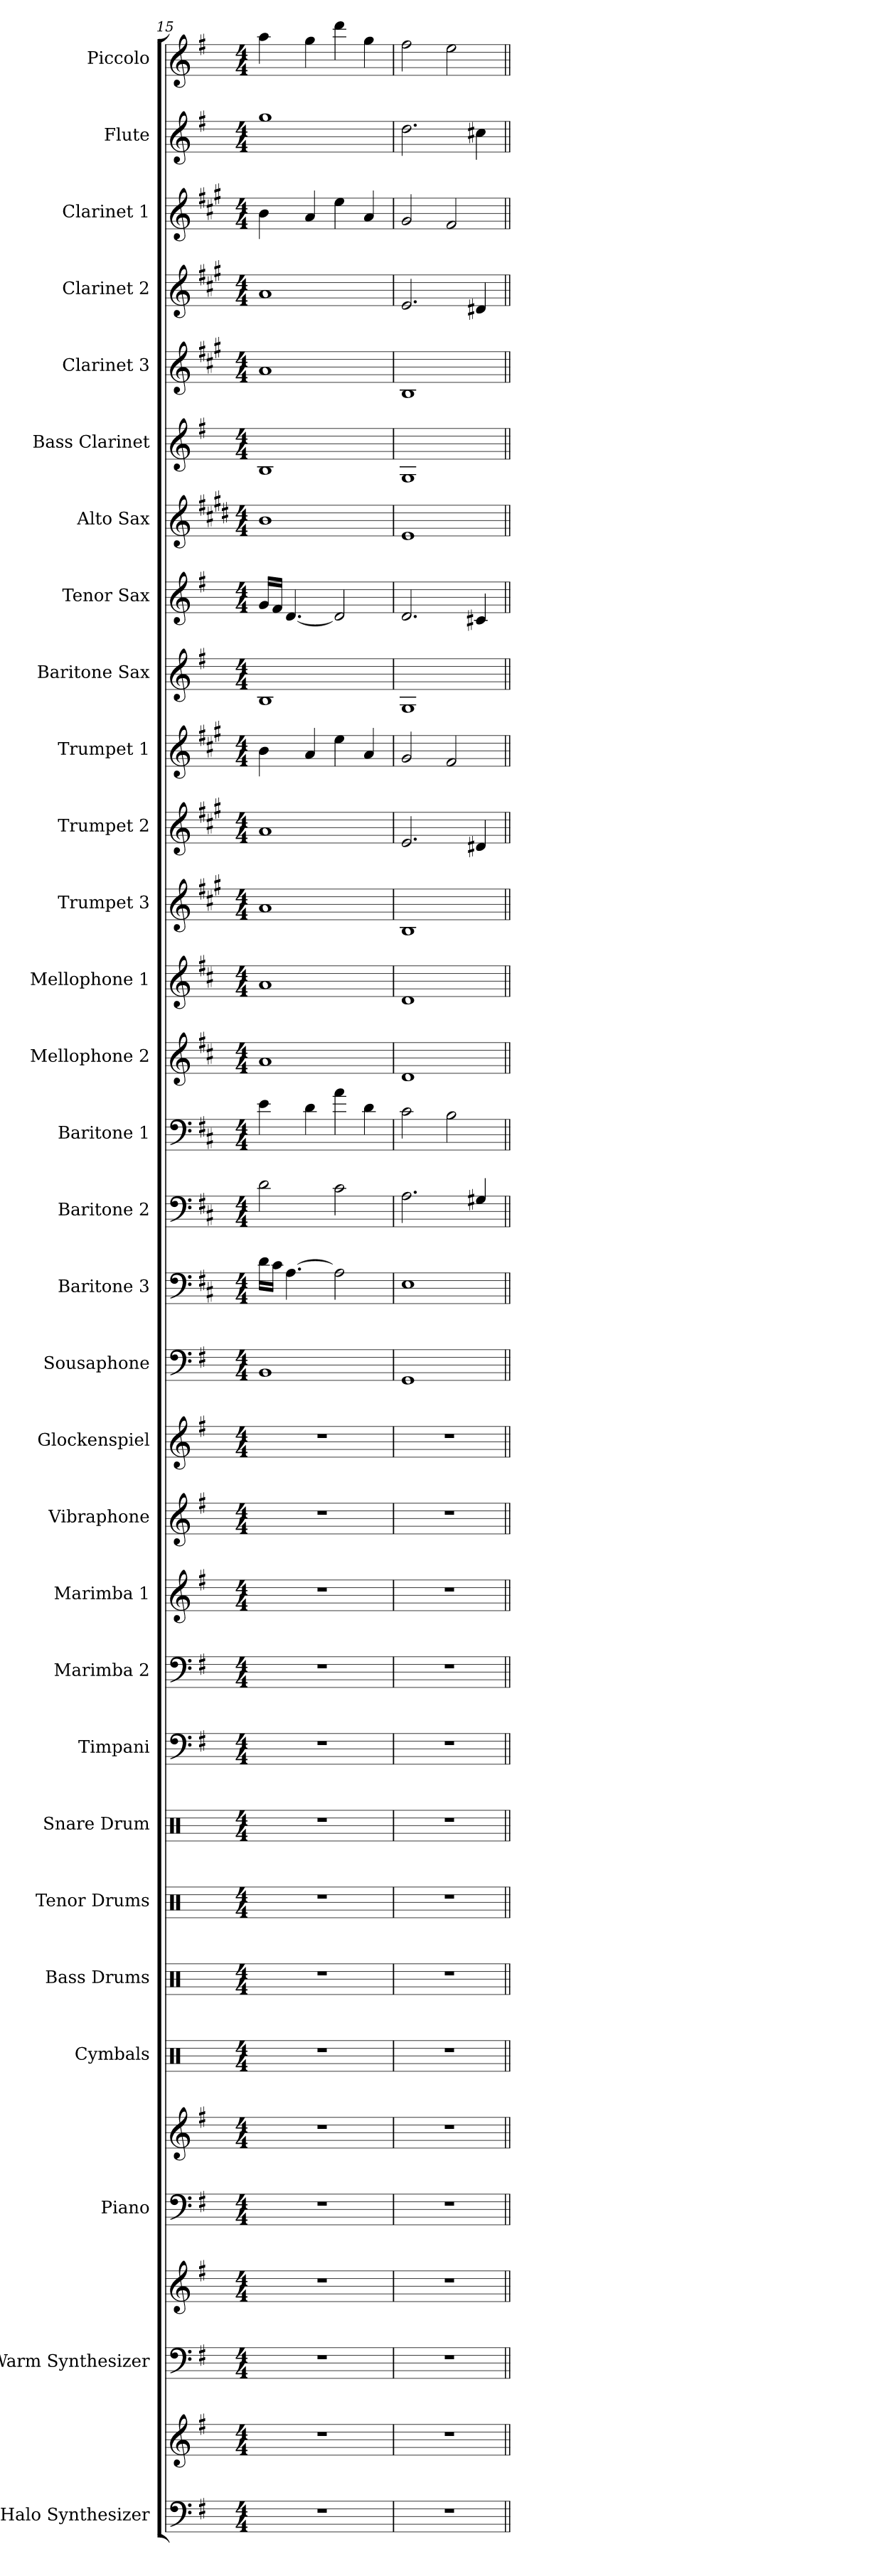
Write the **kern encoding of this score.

**kern	**kern	**kern	**kern	**kern	**kern	**kern	**kern	**kern	**kern	**kern	**kern	**kern	**kern	**kern	**kern	**kern	**kern	**kern	**kern	**kern	**kern	**kern	**kern	**kern	**kern	**kern	**kern	**kern	**kern	**kern	**kern	**kern
*part30	*part30	*part29	*part29	*part28	*part28	*part27	*part26	*part25	*part24	*part23	*part22	*part21	*part20	*part19	*part18	*part17	*part16	*part15	*part14	*part13	*part12	*part11	*part10	*part9	*part8	*part7	*part6	*part5	*part4	*part3	*part2	*part1
*staff33	*staff32	*staff31	*staff30	*staff29	*staff28	*staff27	*staff26	*staff25	*staff24	*staff23	*staff22	*staff21	*staff20	*staff19	*staff18	*staff17	*staff16	*staff15	*staff14	*staff13	*staff12	*staff11	*staff10	*staff9	*staff8	*staff7	*staff6	*staff5	*staff4	*staff3	*staff2	*staff1
*I"Halo Synthesizer	*	*I"Warm Synthesizer	*	*I"Piano	*	*I"Cymbals	*I"Bass Drums	*I"Tenor Drums	*I"Snare Drum	*I"Timpani	*I"Marimba 2	*I"Marimba 1	*I"Vibraphone	*I"Glockenspiel	*I"Sousaphone	*I"Baritone 3	*I"Baritone 2	*I"Baritone 1	*I"Mellophone 2	*I"Mellophone 1	*I"Trumpet 3	*I"Trumpet 2	*I"Trumpet 1	*I"Baritone Sax	*I"Tenor Sax	*I"Alto Sax	*I"Bass Clarinet	*I"Clarinet 3	*I"Clarinet 2	*I"Clarinet 1	*I"Flute	*I"Piccolo
*I'Synth. 2	*	*I'Synth. 1	*	*I'Pno.	*	*I'Cym.	*I'B.D.	*I'T.D.	*I'S.D.	*I'Timp.	*I'Mrm. 2	*I'Mrm. 1	*I'Vib.	*I'Glk.	*	*I'Bar. 3	*I'Bar. 2	*I'Bar. 1	*I'Mph. 2	*I'Mph. 1	*I'Tpt. 3	*I'Tpt. 2	*I'Tpt. 1	*I'Bari. Sax.	*I'T. Sax.	*I'A. Sax.	*I'B. Cl.	*I'Cl. 3	*I'Cl. 2	*I'Cl. 1	*I'Fl.	*I'Picc.
*clefF4	*clefG2	*clefF4	*clefG2	*clefF4	*clefG2	*clefX	*clefX	*clefX	*clefX	*clefF4	*clefF4	*clefG2	*clefG2	*clefG2	*clefF4	*clefF4	*clefF4	*clefF4	*clefG2	*clefG2	*clefG2	*clefG2	*clefG2	*clefG2	*clefG2	*clefG2	*clefG2	*clefG2	*clefG2	*clefG2	*clefG2	*clefG2
*	*	*	*	*	*	*	*	*	*	*	*	*	*	*ITrd-14c-24	*	*ITrd4c7	*ITrd4c7	*ITrd4c7	*ITrd4c7	*ITrd4c7	*ITrd1c2	*ITrd1c2	*ITrd1c2	*ITrd12c21	*ITrd8c14	*ITrd5c9	*ITrd8c14	*ITrd1c2	*ITrd1c2	*ITrd1c2	*	*ITrd-7c-12
*k[f#]	*k[f#]	*k[f#]	*k[f#]	*k[f#]	*k[f#]	*k[]	*k[]	*k[]	*k[]	*k[f#]	*k[f#]	*k[f#]	*k[f#]	*k[f#]	*k[f#]	*k[f#]	*k[f#]	*k[f#]	*k[f#]	*k[f#]	*k[f#]	*k[f#]	*k[f#]	*k[f#]	*k[f#]	*k[f#]	*k[f#]	*k[f#]	*k[f#]	*k[f#]	*k[f#]	*k[f#]
*M4/4	*M4/4	*M4/4	*M4/4	*M4/4	*M4/4	*M4/4	*M4/4	*M4/4	*M4/4	*M4/4	*M4/4	*M4/4	*M4/4	*M4/4	*M4/4	*M4/4	*M4/4	*M4/4	*M4/4	*M4/4	*M4/4	*M4/4	*M4/4	*M4/4	*M4/4	*M4/4	*M4/4	*M4/4	*M4/4	*M4/4	*M4/4	*M4/4
=15	=15	=15	=15	=15	=15	=15	=15	=15	=15	=15	=15	=15	=15	=15	=15	=15	=15	=15	=15	=15	=15	=15	=15	=15	=15	=15	=15	=15	=15	=15	=15	=15
1r	1r	1r	1r	1r	1r	1r	1r	1r	1r	1r	1r	1r	1r	1r	1BB	16G\LL	2G\	4A\	1d	1d	1g	1g	4a\	1BB	16G/LL	1d	1BB	1g	1g	4a\	1gg	4aaa\
.	.	.	.	.	.	.	.	.	.	.	.	.	.	.	.	16F#\JJ	.	.	.	.	.	.	.	.	16F#/JJ	.	.	.	.	.	.	.
.	.	.	.	.	.	.	.	.	.	.	.	.	.	.	.	[4.D\	.	.	.	.	.	.	.	.	[4.D/	.	.	.	.	.	.	.
.	.	.	.	.	.	.	.	.	.	.	.	.	.	.	.	.	.	4G\	.	.	.	.	4g/	.	.	.	.	.	.	4g/	.	4ggg\
.	.	.	.	.	.	.	.	.	.	.	.	.	.	.	.	2D\]	2F#\	4d\	.	.	.	.	4dd\	.	2D/]	.	.	.	.	4dd\	.	4dddd\
.	.	.	.	.	.	.	.	.	.	.	.	.	.	.	.	.	.	4G\	.	.	.	.	4g/	.	.	.	.	.	.	4g/	.	4ggg\
=16	=16	=16	=16	=16	=16	=16	=16	=16	=16	=16	=16	=16	=16	=16	=16	=16	=16	=16	=16	=16	=16	=16	=16	=16	=16	=16	=16	=16	=16	=16	=16	=16
1r	1r	1r	1r	1r	1r	1r	1r	1r	1r	1r	1r	1r	1r	1r	1GG	1AA	2.D\	2F#\	1G	1G	1A	2.d/	2f#/	1GG	2.D/	1G	1GG	1A	2.d/	2f#/	2.dd\	2fff#\
.	.	.	.	.	.	.	.	.	.	.	.	.	.	.	.	.	.	2E\	.	.	.	.	2e/	.	.	.	.	.	.	2e/	.	2eee\
.	.	.	.	.	.	.	.	.	.	.	.	.	.	.	.	.	4C#X/	.	.	.	.	4c#X/	.	.	4C#X/	.	.	.	4c#X/	.	4cc#X\	.
=||	=||	=||	=||	=||	=||	=||	=||	=||	=||	=||	=||	=||	=||	=||	=||	=||	=||	=||	=||	=||	=||	=||	=||	=||	=||	=||	=||	=||	=||	=||	=||	=||
*-	*-	*-	*-	*-	*-	*-	*-	*-	*-	*-	*-	*-	*-	*-	*-	*-	*-	*-	*-	*-	*-	*-	*-	*-	*-	*-	*-	*-	*-	*-	*-	*-
